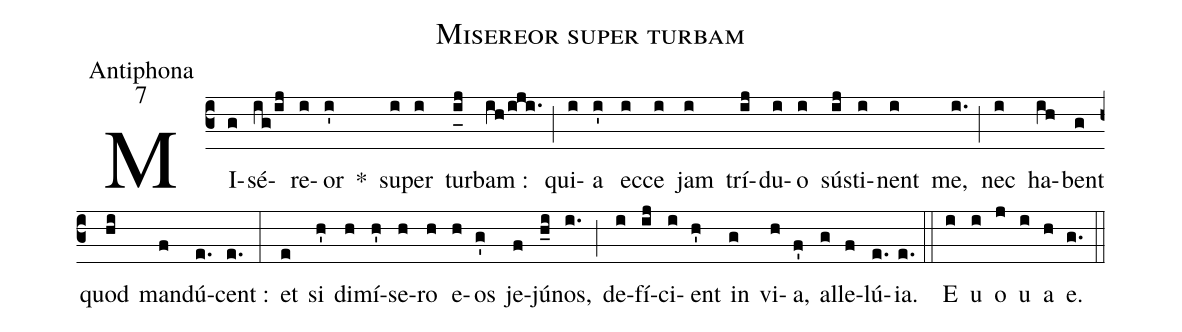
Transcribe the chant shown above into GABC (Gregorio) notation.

name:Misereor super turbam;
office-part:Antiphona;
mode:7;
%%
(c3) MI(g)sé(ig/ij)re(i)or(i') *() su(i)per(i) tur(i_[uh:l]j)bam :(ih/iji.) (;) qui(i)a(i') ec(i)ce(i) jam(i) trí(ij)du(i)o(i) sús(ij)ti(i)nent(i) me,(i.) (;) nec(i) ha(ih)bent(g) quod(hi) man(f)dú(e.)cent :(e.) (:) et(e) si(h') di(h)mí(h')se(h)ro(h) e(h)os(g') je(f)jú(h_i)nos,(i.) (;) de(i)fí(ij)ci(i)ent(h') in(g) vi(h)a,(f') al(g)le(f)lú(e.){ia}.(e.) (::) <eu>E(i) u(i) o(j) u(i) a(h) e.</eu>(g.) (::)
